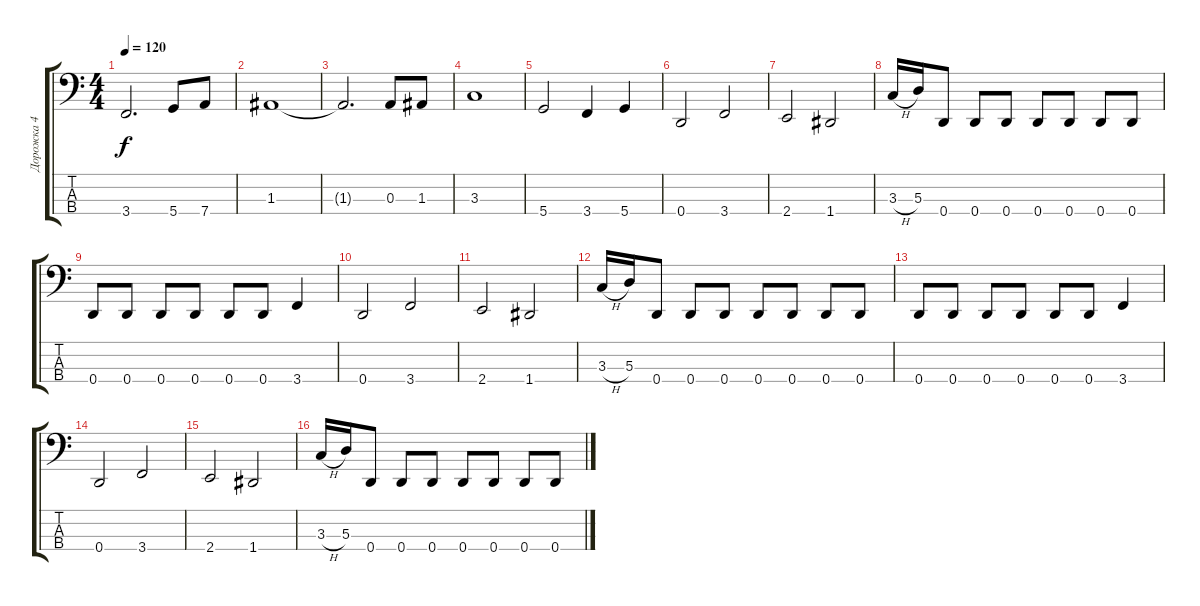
\track ("Дорожка 4" "Дорожка 4") {instrument electricbasspick}
\staff {score tabs}
\tuning (G2 D2 A1 D1) {hide}
\ts (4 4)
\tempo 120
\clef f4
\ks c
3.4{t}.2{d dy f} 5.4.8 7.4.8 |
1.3.1 |
1.3{t}.2{d} 0.3.8 1.3.8 |
3.3.1 |
5.4.2 3.4.4 5.4.4 |
0.4.2 3.4.2 |
2.4.2 1.4.2 |
3.3{h}.16 5.3.16 0.4.8 0.4.8 0.4.8 0.4.8 0.4.8 0.4.8 0.4.8 |
0.4.8 0.4.8 0.4.8 0.4.8 0.4.8 0.4.8 3.4.4 |
0.4.2 3.4.2 |
2.4.2 1.4.2 |
3.3{h}.16 5.3.16 0.4.8 0.4.8 0.4.8 0.4.8 0.4.8 0.4.8 0.4.8 |
0.4.8 0.4.8 0.4.8 0.4.8 0.4.8 0.4.8 3.4.4 |
0.4.2 3.4.2 |
2.4.2 1.4.2 |
3.3{h}.16 5.3.16 0.4.8 0.4.8 0.4.8 0.4.8 0.4.8 0.4.8 0.4.8
